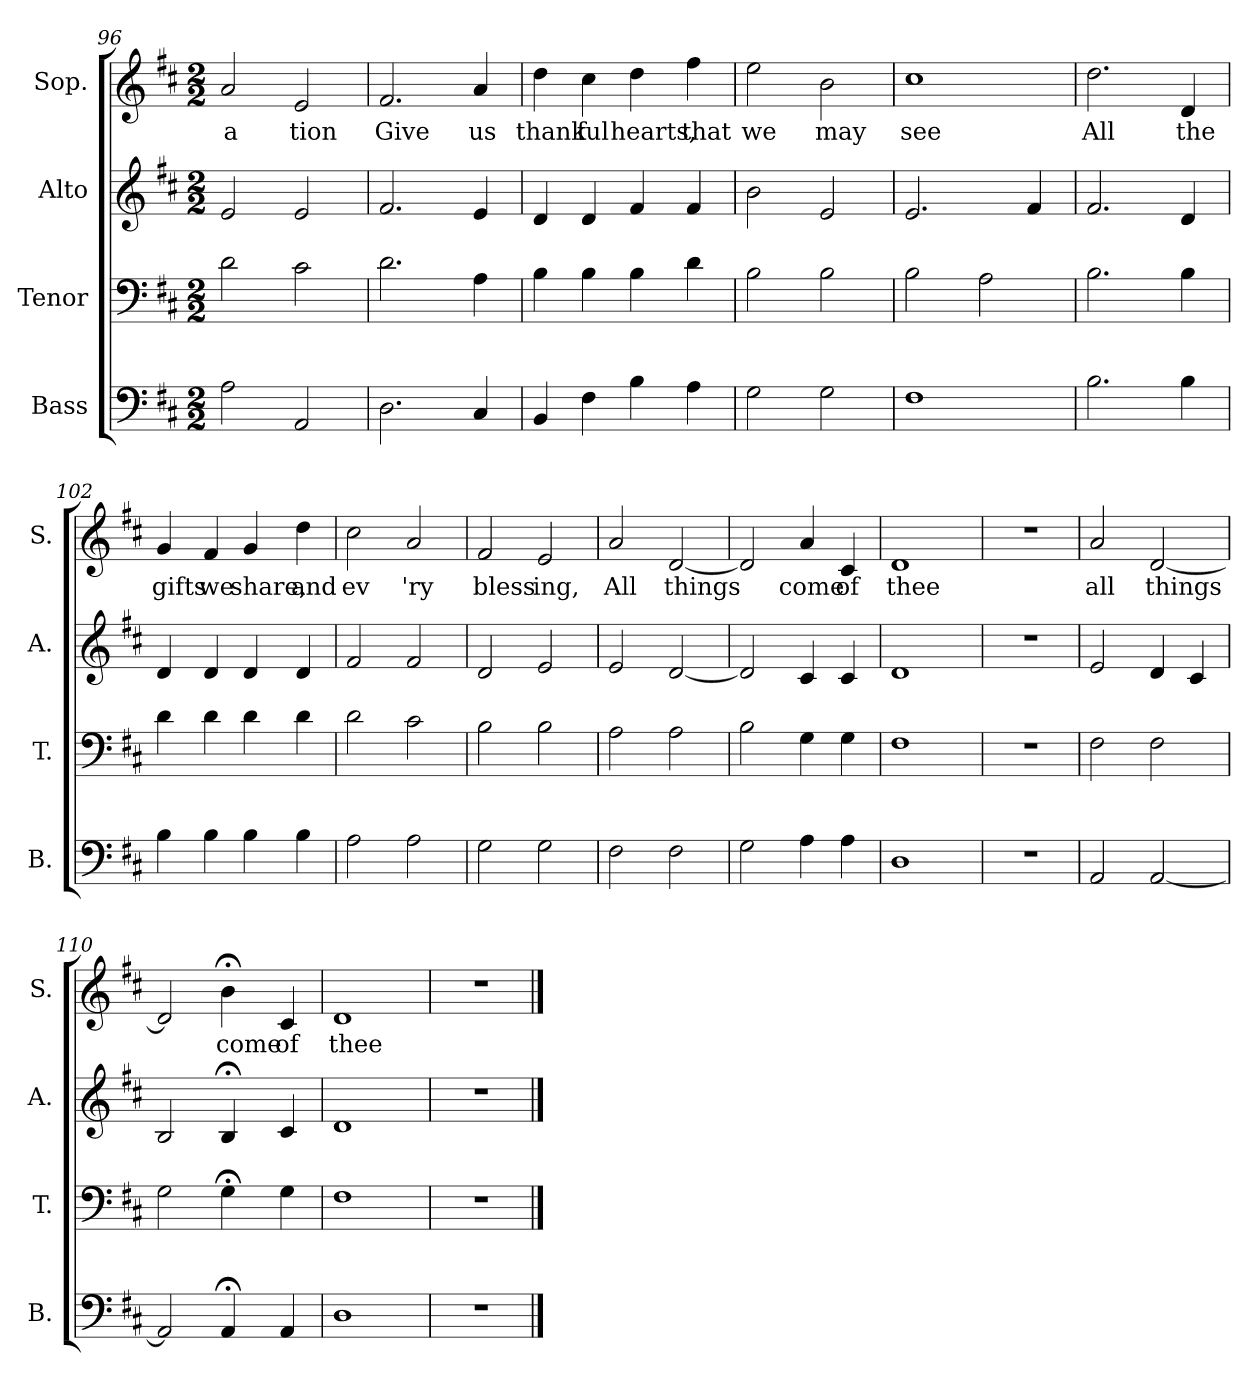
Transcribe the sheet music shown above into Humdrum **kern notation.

**kern	**kern	**kern	**kern	**text
*part4	*part3	*part2	*part1	*part1
*staff4	*staff3	*staff2	*staff1	*staff1
*I"Bass	*I"Tenor	*I"Alto	*I"Sop.	*
*I'B.	*I'T.	*I'A.	*I'S.	*
*clefF4	*clefF4	*clefG2	*clefG2	*
*k[f#c#]	*k[f#c#]	*k[f#c#]	*k[f#c#]	*
*M2/2	*M2/2	*M2/2	*M2/2	*
=96	=96	=96	=96	=96
!	!	!	!	!LO:LY:b
2A\	2d\	2e/	2a/	a
!	!	!	!	!LO:LY:b
2AA/	2c#\	2e/	2e/	tion
=97	=97	=97	=97	=97
!	!	!	!	!LO:LY:b
2.D\	2.d\	2.f#/	2.f#/	Give
!	!	!	!	!LO:LY:b
4C#/	4A\	4e/	4a/	us
=98	=98	=98	=98	=98
!	!	!	!	!LO:LY:b
4BB/	4B\	4d/	4dd\	thank
!	!	!	!	!LO:LY:b
4F#\	4B\	4d/	4cc#\	ful
!	!	!	!	!LO:LY:b
4B\	4B\	4f#/	4dd\	hearts,
!	!	!	!	!LO:LY:b
4A\	4d\	4f#/	4ff#\	that
=99	=99	=99	=99	=99
!	!	!	!	!LO:LY:b
2G\	2B\	2b\	2ee\	we
!	!	!	!	!LO:LY:b
2G\	2B\	2e/	2b\	may
!!LO:PB:g=z
=100	=100	=100	=100	=100
!	!	!	!	!LO:LY:b
1F#	2B\	2.e/	1cc#	see
.	2A\	.	.	.
.	.	4f#/	.	.
=101	=101	=101	=101	=101
!	!	!	!	!LO:LY:b
2.B\	2.B\	2.f#/	2.dd\	All
!	!	!	!	!LO:LY:b
4B\	4B\	4d/	4d/	the
=102	=102	=102	=102	=102
!	!	!	!	!LO:LY:b
4B\	4d\	4d/	4g/	gifts
!	!	!	!	!LO:LY:b
4B\	4d\	4d/	4f#/	we
!	!	!	!	!LO:LY:b
4B\	4d\	4d/	4g/	share,
!	!	!	!	!LO:LY:b
4B\	4d\	4d/	4dd\	and
=103	=103	=103	=103	=103
!	!	!	!	!LO:LY:b
2A\	2d\	2f#/	2cc#\	ev
!	!	!	!	!LO:LY:b
2A\	2c#\	2f#/	2a/	'ry
=104	=104	=104	=104	=104
!	!	!	!	!LO:LY:b
2G\	2B\	2d/	2f#/	bless
!	!	!	!	!LO:LY:b
2G\	2B\	2e/	2e/	ing,
=105	=105	=105	=105	=105
!	!	!	!	!LO:LY:b
2F#\	2A\	2e/	2a/	All
!	!	!	!	!LO:LY:b
2F#\	2A\	[2d/	[2d/	things
=106	=106	=106	=106	=106
2G\	2B\	2d/]	2d/]	.
!	!	!	!	!LO:LY:b
4A\	4G\	4c#/	4a/	come
!	!	!	!	!LO:LY:b
4A\	4G\	4c#/	4c#/	of
=107	=107	=107	=107	=107
!	!	!	!	!LO:LY:b
1D	1F#	1d	1d	thee
=108	=108	=108	=108	=108
1r	1r	1r	1r	.
!!LO:LB:g=z
=109	=109	=109	=109	=109
!	!	!	!	!LO:LY:b
2AA/	2F#\	2e/	2a/	all
!	!	!	!	!LO:LY:b
[2AA/	2F#\	4d/	[2d/	things
.	.	4c#/	.	.
=110	=110	=110	=110	=110
2AA/]	2G\	2B/	2d/]	.
!	!	!	!	!LO:LY:b
4AA;</	4G;<\	4B;</	4b;<\	come
!	!	!	!	!LO:LY:b
4AA/	4G\	4c#/	4c#/	of
=111	=111	=111	=111	=111
!	!	!	!	!LO:LY:b
1D	1F#	1d	1d	thee
=112	=112	=112	=112	=112
1r	1r	1r	1r	.
==	==	==	==	==
*-	*-	*-	*-	*-
